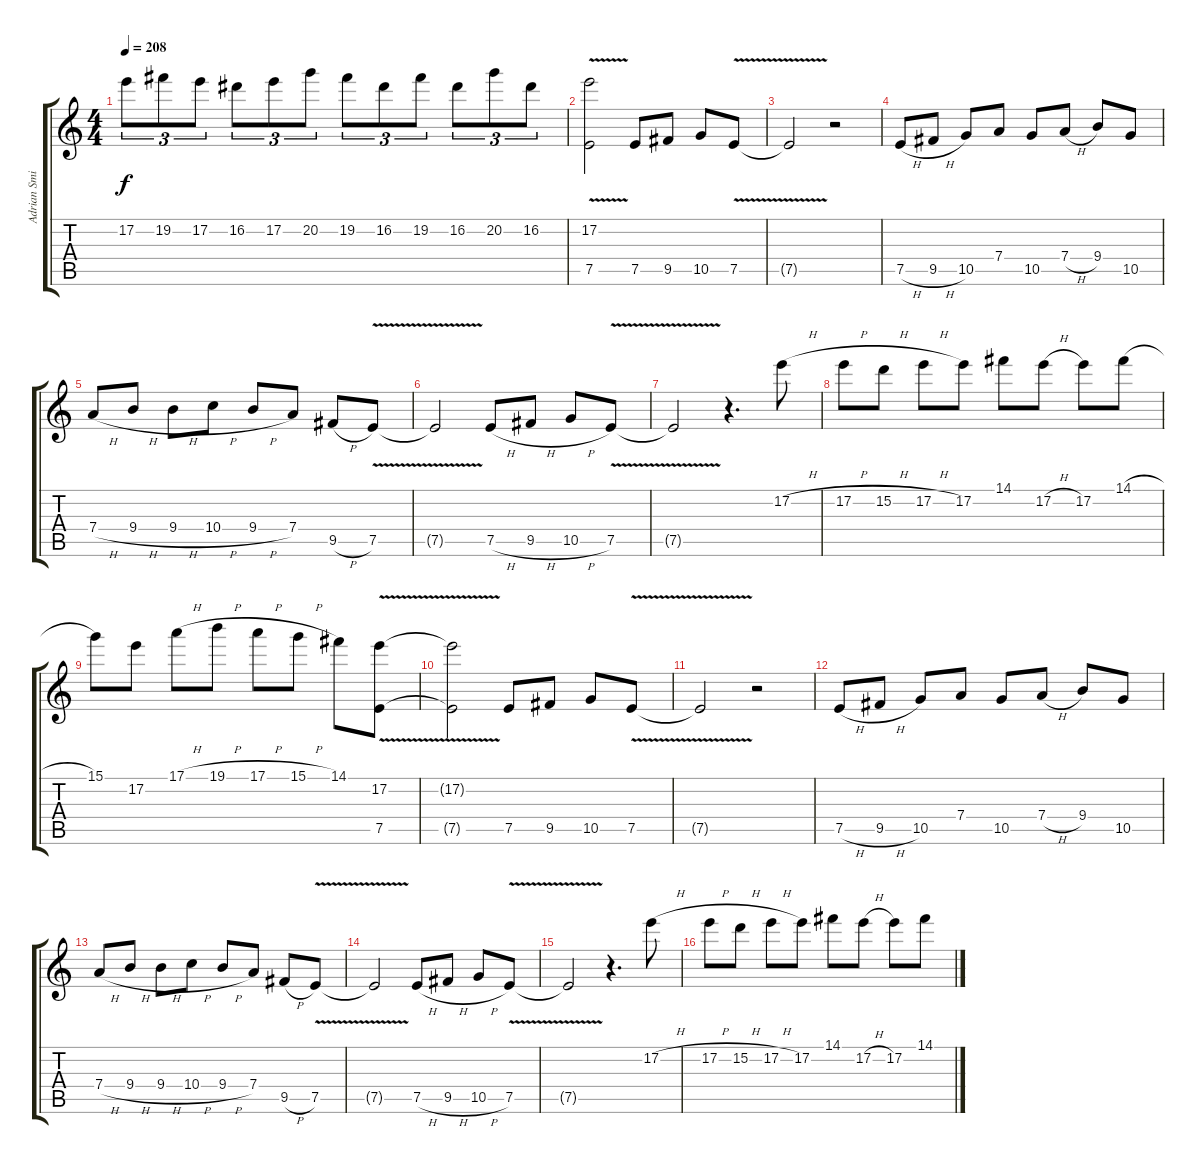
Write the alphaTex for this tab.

\track ("Adrian Smith" "Adrian Smi") {instrument distortionguitar}
\staff {score tabs}
\tuning (E4 B3 G3 D3 A2 E2) {hide}
\ts (4 4)
\tempo 208
\clef g2
\ks c
17.2.8{tu (3 2) dy f} 19.2.8{tu (3 2)} 17.2.8{tu (3 2)} 16.2.8{tu (3 2)} 17.2.8{tu (3 2)} 20.2.8{tu (3 2)} 19.2.8{tu (3 2)} 16.2.8{tu (3 2)} 19.2.8{tu (3 2)} 16.2.8{tu (3 2)} 20.2.8{tu (3 2)} 16.2.8{tu (3 2)} |
(17.2{v} 7.5{v}).2 7.5.8 9.5.8 10.5.8 7.5{v}.8 |
7.5{t}.2 r.2 |
7.5{h}.8 9.5{h}.8 10.5.8 7.4.8 10.5.8 7.4{h}.8 9.4.8 10.5.8 |
7.4{h}.8 9.4{h}.8 9.4{h}.8 10.4{h}.8 9.4{h}.8 7.4.8 9.5{h}.8 7.5{v}.8 |
7.5{t}.2 7.5{h}.8 9.5{h}.8 10.5{h}.8 7.5{v}.8 |
7.5{t}.2 r.4{d} 17.2{h}.8 |
17.2{h}.8 15.2{h}.8 17.2{h}.8 17.2.8 14.1.8 17.2{h}.8 17.2.8 14.1{h}.8 |
15.1.8 17.2.8 17.1{h}.8 19.1{h}.8 17.1{h}.8 15.1{h}.8 14.1.8 (17.2{v} 7.5{v}).8 |
(17.2{t} 7.5{t}).2 7.5.8 9.5.8 10.5.8 7.5{v}.8 |
7.5{t}.2 r.2 |
7.5{h}.8 9.5{h}.8 10.5.8 7.4.8 10.5.8 7.4{h}.8 9.4.8 10.5.8 |
7.4{h}.8 9.4{h}.8 9.4{h}.8 10.4{h}.8 9.4{h}.8 7.4.8 9.5{h}.8 7.5{v}.8 |
7.5{t}.2 7.5{h}.8 9.5{h}.8 10.5{h}.8 7.5{v}.8 |
7.5{t}.2 r.4{d} 17.2{h}.8 |
17.2{h}.8 15.2{h}.8 17.2{h}.8 17.2.8 14.1.8 17.2{h}.8 17.2.8 14.1{h}.8
